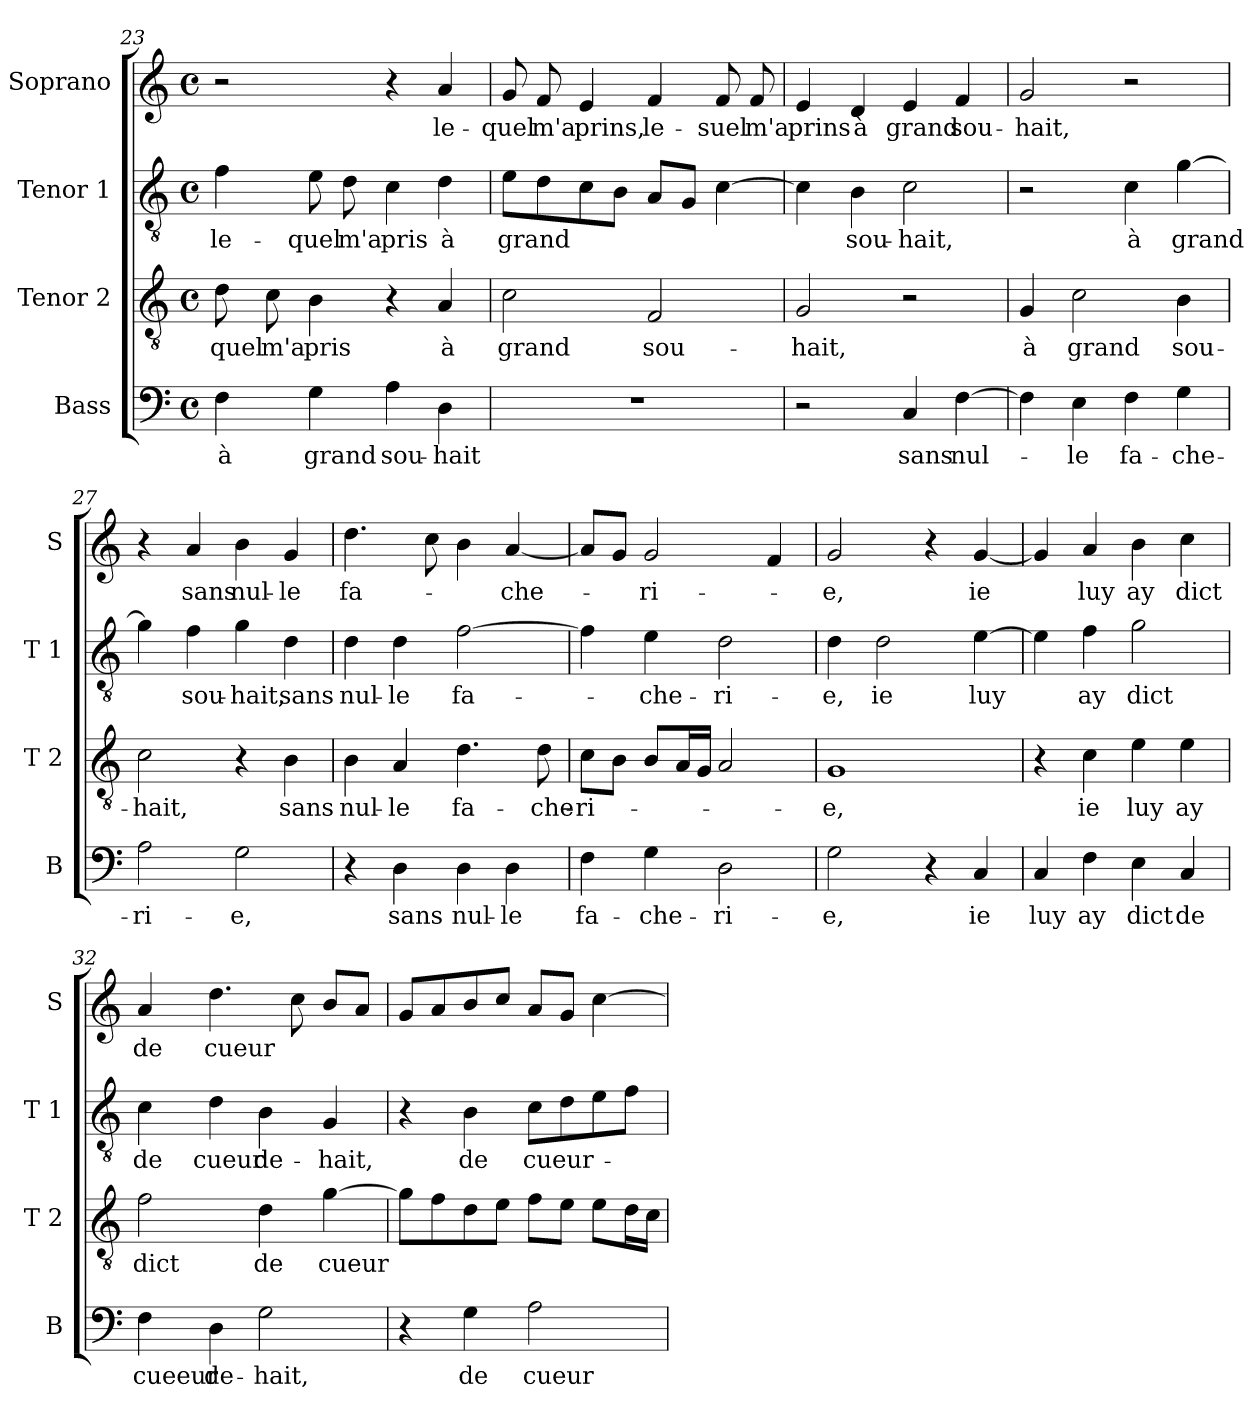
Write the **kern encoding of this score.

**kern	**text	**kern	**text	**kern	**text	**kern	**text
*part4	*part4	*part3	*part3	*part2	*part2	*part1	*part1
*staff4	*staff4	*staff3	*staff3	*staff2	*staff2	*staff1	*staff1
*I"Bass	*	*I"Tenor 2	*	*I"Tenor 1	*	*I"Soprano	*
*I'B	*	*I'T 2	*	*I'T 1	*	*I'S	*
*clefF4	*	*clefGv2	*	*clefGv2	*	*clefG2	*
*k[]	*	*k[]	*	*k[]	*	*k[]	*
*C:	*	*C:	*	*C:	*	*C:	*
*M4/4	*	*M4/4	*	*M4/4	*	*M4/4	*
*met(c)	*	*met(c)	*	*met(c)	*	*met(c)	*
=23	=23	=23	=23	=23	=23	=23	=23
!	!LO:LY:b	!	!LO:LY:b	!	!LO:LY:b	!	!
4F\	à	8d\	-quel	4f\	le-	2r	.
!	!	!	!LO:LY:b	!	!	!	!
.	.	8c\	m'a	.	.	.	.
!	!LO:LY:b	!	!LO:LY:b	!	!LO:LY:b	!	!
4G\	grand	4B\	pris	8e\	-quel	.	.
!	!	!	!	!	!LO:LY:b	!	!
.	.	.	.	8d\	m'a	.	.
!	!LO:LY:b	!	!	!	!LO:LY:b	!	!
4A\	sou-	4r	.	4c\	pris	4r	.
!	!LO:LY:b	!	!LO:LY:b	!	!LO:LY:b	!	!LO:LY:b
4D\	-hait	4A/	à	4d\	à	4a/	le-
!!LO:LB:g=z
=24	=24	=24	=24	=24	=24	=24	=24
!	!	!	!LO:LY:b	!	!LO:LY:b	!	!LO:LY:b
1r	.	2c\	grand	8e\L	grand	8g/	-quel
!	!	!	!	!	!	!	!LO:LY:b
.	.	.	.	8d\	.	8f/	m'a
!	!	!	!	!	!	!	!LO:LY:b
.	.	.	.	8c\	.	4e/	prins,
.	.	.	.	8B\J	.	.	.
!	!	!	!LO:LY:b	!	!	!	!LO:LY:b
.	.	2F/	sou-	8A/L	.	4f/	le-
.	.	.	.	8G/J	.	.	.
!	!	!	!	!	!	!	!LO:LY:b
.	.	.	.	[4c\	.	8f/	-suel
!	!	!	!	!	!	!	!LO:LY:b
.	.	.	.	.	.	8f/	m'a
=25	=25	=25	=25	=25	=25	=25	=25
!	!	!	!LO:LY:b	!	!	!	!LO:LY:b
2r	.	2G/	-hait,	4c\]	.	4e/	prins
!	!	!	!	!	!LO:LY:b	!	!LO:LY:b
.	.	.	.	4B\	sou-	4d/	à
!	!LO:LY:b	!	!	!	!LO:LY:b	!	!LO:LY:b
4C/	sans	2r	.	2c\	-hait,	4e/	grand
!	!LO:LY:b	!	!	!	!	!	!LO:LY:b
[4F\	nul-	.	.	.	.	4f/	sou-
=26	=26	=26	=26	=26	=26	=26	=26
!	!	!	!LO:LY:b	!	!	!	!LO:LY:b
4F\]	.	4G/	à	2r	.	2g/	-hait,
!	!LO:LY:b	!	!LO:LY:b	!	!	!	!
4E\	-le	2c\	grand	.	.	.	.
!	!LO:LY:b	!	!	!	!LO:LY:b	!	!
4F\	fa-	.	.	4c\	à	2r	.
!	!LO:LY:b	!	!LO:LY:b	!	!LO:LY:b	!	!
4G\	-che-	4B\	sou-	[4g\	grand	.	.
=27	=27	=27	=27	=27	=27	=27	=27
!	!LO:LY:b	!	!LO:LY:b	!	!	!	!
2A\	-ri-	2c\	-hait,	4g\]	.	4r	.
!	!	!	!	!	!LO:LY:b	!	!LO:LY:b
.	.	.	.	4f\	sou-	4a/	sans
!	!LO:LY:b	!	!	!	!LO:LY:b	!	!LO:LY:b
2G\	-e,	4r	.	4g\	-hait,	4b\	nul-
!	!	!	!LO:LY:b	!	!LO:LY:b	!	!LO:LY:b
.	.	4B\	sans	4d\	sans	4g/	-le
=28	=28	=28	=28	=28	=28	=28	=28
!	!	!	!LO:LY:b	!	!LO:LY:b	!	!LO:LY:b
4r	.	4B\	nul-	4d\	nul-	4.dd\	fa-
!	!LO:LY:b	!	!LO:LY:b	!	!LO:LY:b	!	!
4D\	sans	4A/	-le	4d\	-le	.	.
.	.	.	.	.	.	8cc\	.
!	!LO:LY:b	!	!LO:LY:b	!	!LO:LY:b	!	!
4D\	nul-	4.d\	fa-	[2f\	fa-	4b\	.
!	!LO:LY:b	!	!	!	!	!	!LO:LY:b
4D\	-le	.	.	.	.	[4a/	-che-
!	!	!	!LO:LY:b	!	!	!	!
.	.	8d\	-che-	.	.	.	.
!!LO:PB:g=z
=29	=29	=29	=29	=29	=29	=29	=29
!	!LO:LY:b	!	!LO:LY:b	!	!	!	!
4F\	fa-	8c\L	-ri-	4f\]	.	8a/L]	.
.	.	8B\J	.	.	.	8g/J	.
!	!LO:LY:b	!	!	!	!LO:LY:b	!	!LO:LY:b
4G\	-che-	8B/L	.	4e\	-che-	2g/	-ri-
.	.	16A/L	.	.	.	.	.
.	.	16G/JJ	.	.	.	.	.
!	!LO:LY:b	!	!	!	!LO:LY:b	!	!
2D\	-ri-	2A/	.	2d\	-ri-	.	.
.	.	.	.	.	.	4f/	.
=30	=30	=30	=30	=30	=30	=30	=30
!	!LO:LY:b	!	!LO:LY:b	!	!LO:LY:b	!	!LO:LY:b
2G\	-e,	1G	-e,	4d\	-e,	2g/	-e,
!	!	!	!	!	!LO:LY:b	!	!
.	.	.	.	2d\	ie	.	.
4r	.	.	.	.	.	4r	.
!	!LO:LY:b	!	!	!	!LO:LY:b	!	!LO:LY:b
4C/	ie	.	.	[4e\	luy	[4g/	ie
=31	=31	=31	=31	=31	=31	=31	=31
!	!LO:LY:b	!	!	!	!	!	!
4C/	luy	4r	.	4e\]	.	4g/]	.
!	!LO:LY:b	!	!LO:LY:b	!	!LO:LY:b	!	!LO:LY:b
4F\	ay	4c\	ie	4f\	ay	4a/	luy
!	!LO:LY:b	!	!LO:LY:b	!	!LO:LY:b	!	!LO:LY:b
4E\	dict	4e\	luy	2g\	dict	4b\	ay
!	!LO:LY:b	!	!LO:LY:b	!	!	!	!LO:LY:b
4C/	de	4e\	ay	.	.	4cc\	dict
=32	=32	=32	=32	=32	=32	=32	=32
!	!LO:LY:b	!	!LO:LY:b	!	!LO:LY:b	!	!LO:LY:b
4F\	cueeur	2f\	dict	4c\	de	4a/	de
!	!LO:LY:b	!	!	!	!LO:LY:b	!	!LO:LY:b
4D\	de-	.	.	4d\	cueur	4.dd\	cueur
!	!LO:LY:b	!	!LO:LY:b	!	!LO:LY:b	!	!
2G\	-hait,	4d\	de	4B\	de-	.	.
.	.	.	.	.	.	8cc\	.
!	!	!	!LO:LY:b	!	!LO:LY:b	!	!
.	.	[4g\	cueur	4G/	-hait,	8b/L	.
.	.	.	.	.	.	8a/J	.
=33	=33	=33	=33	=33	=33	=33	=33
4r	.	8g\L]	.	4r	.	8g/L	.
.	.	8f\	.	.	.	8a/	.
!	!LO:LY:b	!	!	!	!LO:LY:b	!	!
4G\	de	8d\	.	4B\	de	8b/	.
.	.	8e\J	.	.	.	8cc/J	.
!	!LO:LY:b	!	!	!	!LO:LY:b	!	!
2A\	cueur	8f\L	.	8c\L	cueur-	8a/L	.
.	.	8e\J	.	8d\	.	8g/J	.
.	.	8e\L	.	8e\	.	[4cc\	.
.	.	16d\L	.	8f\J	.	.	.
.	.	16c\JJ	.	.	.	.	.
=	=	=	=	=	=	=	=
*-	*-	*-	*-	*-	*-	*-	*-
